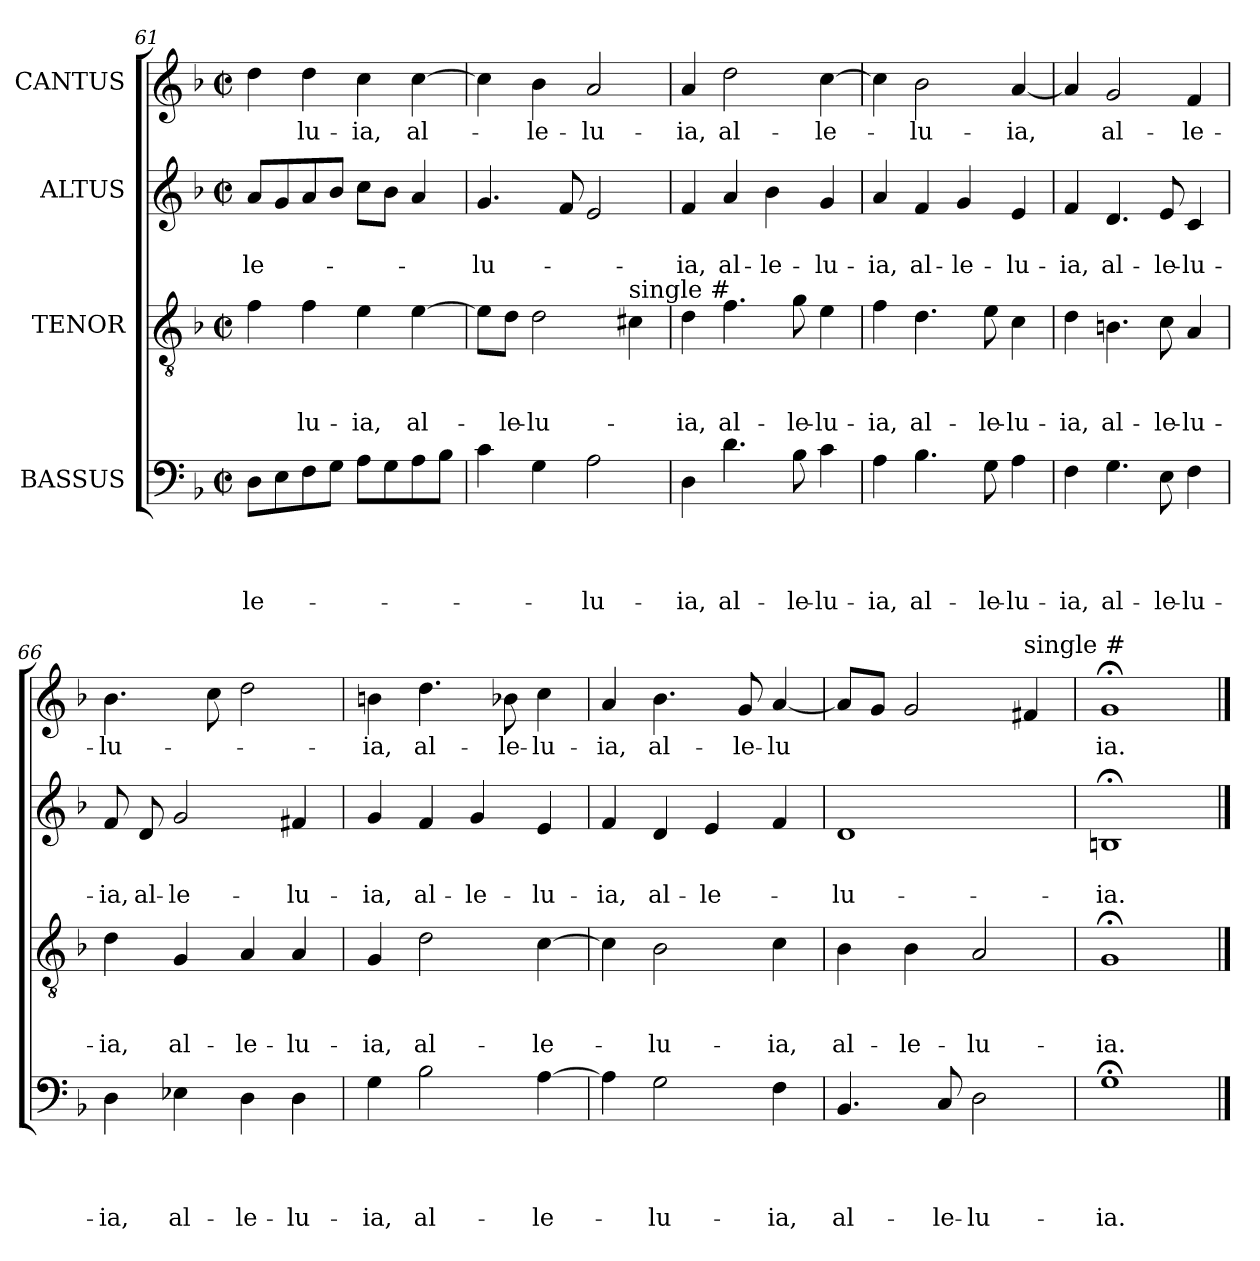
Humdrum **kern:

**kern	**text	**text	**text	**text	**kern	**text	**text	**text	**kern	**text	**text	**kern	**text
*part4	*part4	*part4	*part4	*part4	*part3	*part3	*part3	*part3	*part2	*part2	*part2	*part1	*part1
*staff4	*staff4	*staff4	*staff4	*staff4	*staff3	*staff3	*staff3	*staff3	*staff2	*staff2	*staff2	*staff1	*staff1
*I"BASSUS	*	*	*	*	*I"TENOR	*	*	*	*I"ALTUS	*	*	*I"CANTUS	*
*clefF4	*	*	*	*	*clefGv2	*	*	*	*clefG2	*	*	*clefG2	*
*k[b-]	*	*	*	*	*k[b-]	*	*	*	*k[b-]	*	*	*k[b-]	*
*F:	*	*	*	*	*F:	*	*	*	*F:	*	*	*F:	*
*M2/2	*	*	*	*	*M2/2	*	*	*	*M2/2	*	*	*M2/2	*
*met(c|)	*	*	*	*	*met(c|)	*	*	*	*met(c|)	*	*	*met(c|)	*
=61	=61	=61	=61	=61	=61	=61	=61	=61	=61	=61	=61	=61	=61
!	!	!	!	!LO:LY:b	!	!	!	!	!	!	!LO:LY:b	!	!
8D\L	.	.	.	-le-	4f\	.	.	.	8a/L	.	-le-	4dd\	.
8E\	.	.	.	.	.	.	.	.	8g/	.	.	.	.
!	!	!	!	!	!	!	!	!LO:LY:b	!	!	!	!	!LO:LY:b
8F\	.	.	.	.	4f\	.	.	-lu-	8a/	.	.	4dd\	-lu-
8G\J	.	.	.	.	.	.	.	.	8b-/J	.	.	.	.
!	!	!	!	!	!	!	!	!LO:LY:b	!	!	!	!	!LO:LY:b
8A\L	.	.	.	.	4e\	.	.	-ia,	8cc\L	.	.	4cc\	-ia,
8G\	.	.	.	.	.	.	.	.	8b-\J	.	.	.	.
!	!	!	!	!	!	!	!	!LO:LY:b	!	!	!	!	!LO:LY:b
8A\	.	.	.	.	[>4e\	.	.	al-	4a/	.	.	[>4cc\	al-
8B-\J	.	.	.	.	.	.	.	.	.	.	.	.	.
=62	=62	=62	=62	=62	=62	=62	=62	=62	=62	=62	=62	=62	=62
!	!	!	!	!	!	!	!	!	!	!	!LO:LY:b	!	!
4c\	.	.	.	.	8e\L]	.	.	.	4.g/	.	-lu-	4cc\]	.
!	!	!	!	!	!	!	!	!LO:LY:b	!	!	!	!	!
.	.	.	.	.	8d\J	.	.	-le-	.	.	.	.	.
!	!	!	!	!	!	!	!	!LO:LY:b	!	!	!	!	!LO:LY:b
4G\	.	.	.	.	2d\	.	.	-lu-	.	.	.	4b-\	-le-
.	.	.	.	.	.	.	.	.	8f/	.	.	.	.
!	!	!	!	!LO:LY:b	!	!	!	!	!	!	!	!	!LO:LY:b
2A\	.	.	.	-lu-	.	.	.	.	2e/	.	.	2a/	-lu-
!	!	!	!	!	!LO:TX:a:t=single #	!	!	!	!	!	!	!	!
.	.	.	.	.	4c#\	.	.	.	.	.	.	.	.
=63	=63	=63	=63	=63	=63	=63	=63	=63	=63	=63	=63	=63	=63
!	!	!	!	!LO:LY:b	!	!	!	!LO:LY:b	!	!	!LO:LY:b	!	!LO:LY:b
4D\	.	.	.	-ia,	4d\	.	.	-ia,	4f/	.	-ia,	4a/	-ia,
!	!	!	!	!LO:LY:b	!	!	!	!LO:LY:b	!	!	!LO:LY:b	!	!LO:LY:b
4.d\	.	.	.	al-	4.f\	.	.	al-	4a/	.	al-	2dd\	al-
!	!	!	!	!	!	!	!	!	!	!	!LO:LY:b	!	!
.	.	.	.	.	.	.	.	.	4b-\	.	-le-	.	.
!	!	!	!	!LO:LY:b	!	!	!	!LO:LY:b	!	!	!	!	!
8B-\	.	.	.	-le-	8g\	.	.	-le-	.	.	.	.	.
!	!	!	!	!LO:LY:b	!	!	!	!LO:LY:b	!	!	!LO:LY:b	!	!LO:LY:b
4c\	.	.	.	-lu-	4e\	.	.	-lu-	4g/	.	-lu-	[<4cc\	-le-
!!LO:PB:g=z
=64	=64	=64	=64	=64	=64	=64	=64	=64	=64	=64	=64	=64	=64
!	!	!	!	!LO:LY:b	!	!	!	!LO:LY:b	!	!	!LO:LY:b	!	!
4A\	.	.	.	-ia,	4f\	.	.	-ia,	4a/	.	-ia,	4cc\]	.
!	!	!	!	!LO:LY:b	!	!	!	!LO:LY:b	!	!	!LO:LY:b	!	!LO:LY:b
4.B-\	.	.	.	al-	4.d\	.	.	al-	4f/	.	al-	2b-\	-lu-
!	!	!	!	!	!	!	!	!	!	!	!LO:LY:b	!	!
.	.	.	.	.	.	.	.	.	4g/	.	-le-	.	.
!	!	!	!	!LO:LY:b	!	!	!	!LO:LY:b	!	!	!	!	!
8G\	.	.	.	-le-	8e\	.	.	-le-	.	.	.	.	.
!	!	!	!	!LO:LY:b	!	!	!	!LO:LY:b	!	!	!LO:LY:b	!	!LO:LY:b
4A\	.	.	.	-lu-	4c\	.	.	-lu-	4e/	.	-lu-	[<4a/	-ia,
=65	=65	=65	=65	=65	=65	=65	=65	=65	=65	=65	=65	=65	=65
!	!	!	!	!LO:LY:b	!	!	!	!LO:LY:b	!	!	!LO:LY:b	!	!
4F\	.	.	.	-ia,	4d\	.	.	-ia,	4f/	.	-ia,	4a/]	.
!	!	!	!	!LO:LY:b	!	!	!	!LO:LY:b	!	!	!LO:LY:b	!	!LO:LY:b
4.G\	.	.	.	al-	4.Bn\	.	.	al-	4.d/	.	al-	2g/	al-
!	!	!	!	!LO:LY:b	!	!	!	!LO:LY:b	!	!	!LO:LY:b	!	!
8E\	.	.	.	-le-	8c\	.	.	-le-	8e/	.	-le-	.	.
!	!	!	!	!LO:LY:b	!	!	!	!LO:LY:b	!	!	!LO:LY:b	!	!LO:LY:b
4F\	.	.	.	-lu-	4A/	.	.	-lu-	4c/	.	-lu-	4f/	-le-
=66	=66	=66	=66	=66	=66	=66	=66	=66	=66	=66	=66	=66	=66
!	!	!	!	!LO:LY:b	!	!	!	!LO:LY:b	!	!	!LO:LY:b	!	!LO:LY:b
4D\	.	.	.	-ia,	4d\	.	.	-ia,	8f/	.	-ia,	4.b-\	-lu-
!	!	!	!	!	!	!	!	!	!	!	!LO:LY:b	!	!
.	.	.	.	.	.	.	.	.	8d/	.	al-	.	.
!	!	!	!	!LO:LY:b	!	!	!	!LO:LY:b	!	!	!LO:LY:b	!	!
4E-X\	.	.	.	al-	4G/	.	.	al-	2g/	.	-le-	.	.
.	.	.	.	.	.	.	.	.	.	.	.	8cc\	.
!	!	!	!	!LO:LY:b	!	!	!	!LO:LY:b	!	!	!	!	!
4D\	.	.	.	-le-	4A/	.	.	-le-	.	.	.	2dd\	.
!	!	!	!	!LO:LY:b	!	!	!	!LO:LY:b	!	!	!LO:LY:b	!	!
4D\	.	.	.	-lu-	4A/	.	.	-lu-	4f#X/	.	-lu-	.	.
=67	=67	=67	=67	=67	=67	=67	=67	=67	=67	=67	=67	=67	=67
!	!	!	!	!LO:LY:b	!	!	!	!LO:LY:b	!	!	!LO:LY:b	!	!LO:LY:b
4G\	.	.	.	-ia,	4G/	.	.	-ia,	4g/	.	-ia,	4bn\	-ia,
!	!	!	!	!LO:LY:b	!	!	!	!LO:LY:b	!	!	!LO:LY:b	!	!LO:LY:b
2B-\	.	.	.	al-	2d\	.	.	al-	4f/	.	al-	4.dd\	al-
!	!	!	!	!	!	!	!	!	!	!	!LO:LY:b	!	!
.	.	.	.	.	.	.	.	.	4g/	.	-le-	.	.
!	!	!	!	!	!	!	!	!	!	!	!	!	!LO:LY:b
.	.	.	.	.	.	.	.	.	.	.	.	8b-X\	-le-
!	!	!	!	!LO:LY:b	!	!	!	!LO:LY:b	!	!	!LO:LY:b	!	!LO:LY:b
[>4A\	.	.	.	-le-	[>4c\	.	.	-le-	4e/	.	-lu-	4cc\	-lu-
=68	=68	=68	=68	=68	=68	=68	=68	=68	=68	=68	=68	=68	=68
!	!	!	!	!	!	!	!	!	!	!	!LO:LY:b	!	!LO:LY:b
4A\]	.	.	.	.	4c\]	.	.	.	4f/	.	-ia,	4a/	-ia,
!	!	!	!	!LO:LY:b	!	!	!	!LO:LY:b	!	!	!LO:LY:b	!	!LO:LY:b
2G\	.	.	.	-lu-	2B-\	.	.	-lu-	4d/	.	al-	4.b-\	al-
!	!	!	!	!	!	!	!	!	!	!	!LO:LY:b	!	!
.	.	.	.	.	.	.	.	.	4e/	.	-le-	.	.
!	!	!	!	!	!	!	!	!	!	!	!	!	!LO:LY:b
.	.	.	.	.	.	.	.	.	.	.	.	8g/	-le-
!	!	!	!	!LO:LY:b	!	!	!	!LO:LY:b	!	!	!	!	!LO:LY:b
4F\	.	.	.	-ia,	4c\	.	.	-ia,	4f/	.	.	[<4a/	-lu
=69	=69	=69	=69	=69	=69	=69	=69	=69	=69	=69	=69	=69	=69
!	!	!	!	!LO:LY:b	!	!	!	!LO:LY:b	!	!	!LO:LY:b	!	!
4.BB-/	.	.	.	al-	4B-\	.	.	al-	1d	.	-lu-	8a/L]	.
.	.	.	.	.	.	.	.	.	.	.	.	8g/J	.
!	!	!	!	!	!	!	!	!LO:LY:b	!	!	!	!	!
.	.	.	.	.	4B-\	.	.	-le-	.	.	.	2g/	.
!	!	!	!	!LO:LY:b	!	!	!	!	!	!	!	!	!
8C/	.	.	.	-le-	.	.	.	.	.	.	.	.	.
!	!	!	!	!LO:LY:b	!	!	!	!LO:LY:b	!	!	!	!	!
2D\	.	.	.	-lu-	2A/	.	.	-lu-	.	.	.	.	.
!	!	!	!	!	!	!	!	!	!	!	!	!LO:TX:a:t=single #	!
.	.	.	.	.	.	.	.	.	.	.	.	4f#/	.
=70	=70	=70	=70	=70	=70	=70	=70	=70	=70	=70	=70	=70	=70
!	!	!	!	!LO:LY:b	!	!	!	!LO:LY:b	!	!	!LO:LY:b	!	!LO:LY:b
1G;<	.	.	.	-ia.	1G;	.	.	-ia.	1Bn;	.	-ia.	1g;	ia.
==	==	==	==	==	==	==	==	==	==	==	==	==	==
*-	*-	*-	*-	*-	*-	*-	*-	*-	*-	*-	*-	*-	*-
